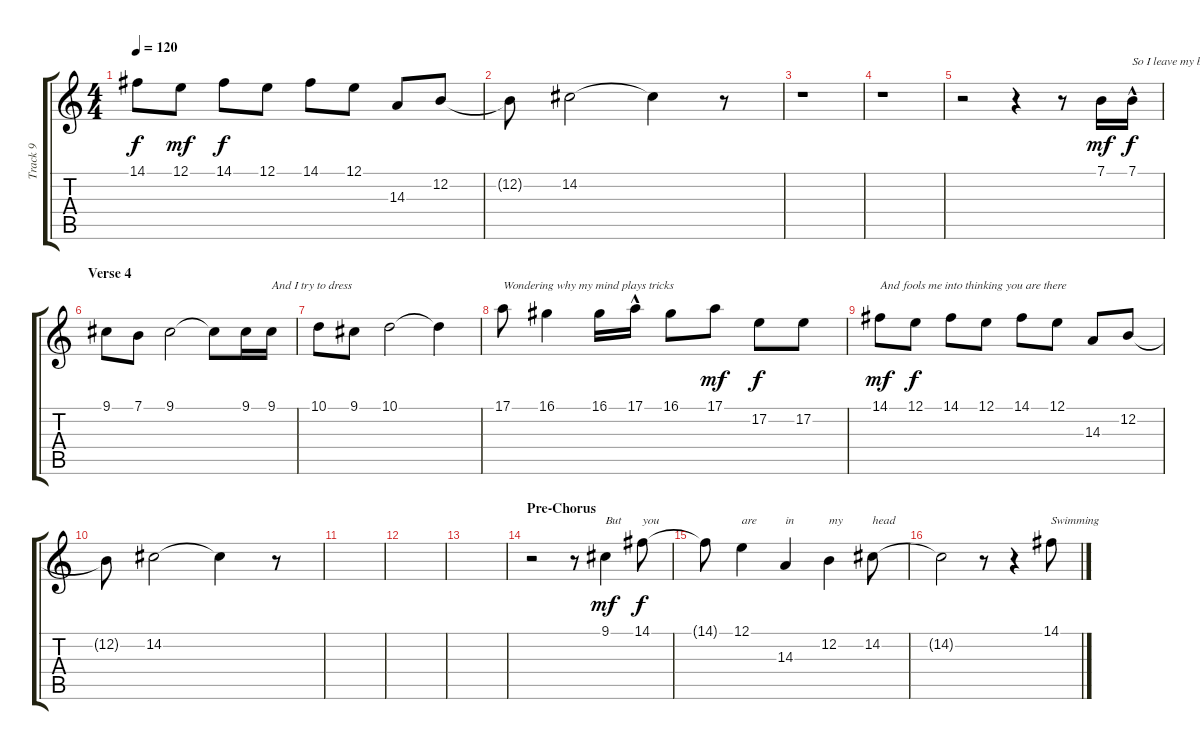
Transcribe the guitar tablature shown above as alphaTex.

\track ("Track 9" "Track 9") {instrument voiceoohs}
\staff {score tabs}
\tuning (E4 B3 G3 D3 A2 E2) {hide}
\ts (4 4)
\tempo 120
\clef g2
\ks c
14.1.8{dy f} 12.1.8{dy mf} 14.1.8{dy f} 12.1.8 14.1.8 12.1.8 14.3.8 12.2.8 |
12.2{t}.8 14.2.2 14.2{t}.4 r.8 |
r.1 |
r.1 |
r.2 r.4 r.8 7.1.16{dy mf} 7.1{hac}.16{txt "So I leave my bed" dy f} |
\section ("" "Verse 4")
9.1.8 7.1.8 9.1.2 9.1{t}.8 9.1.16 9.1.16{txt "And I try to dress"} |
10.1.8 9.1.8 10.1.2 10.1{t}.4 |
17.1.8{txt "Wondering why my mind plays tricks"} 16.1.4 16.1.16 17.1{hac}.16 16.1.8 17.1.8{dy mf} 17.2.8{dy f} 17.2.8 |
14.1.8{txt "And fools me into thinking you are there" dy mf} 12.1.8{dy f} 14.1.8 12.1.8 14.1.8 12.1.8 14.3.8 12.2.8 |
12.2{t}.8 14.2.2 14.2{t}.4 r.8 |
|
|
|
\section ("" "Pre-Chorus")
r.2 r.8 9.1.4{txt "But" dy mf} 14.1.8{txt "you" dy f} |
14.1{t}.8 12.1.4{txt "are"} 14.3.4{txt "in"} 12.2.4{txt "my"} 14.2.8{txt "head"} |
14.2{t}.2 r.8 r.4 14.1.8{txt "Swimming "}
